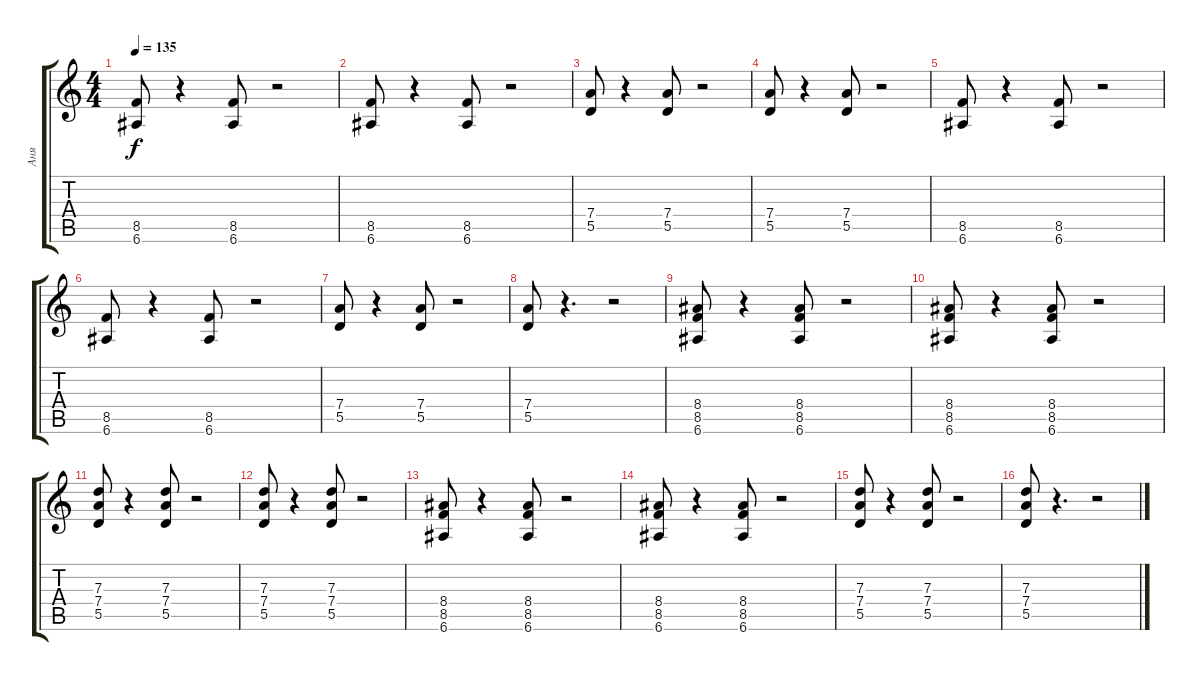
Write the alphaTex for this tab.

\track ("Аня" "Аня") {instrument distortionguitar}
\staff {score tabs}
\tuning (E4 B3 G3 D3 A2 E2) {hide}
\ts (4 4)
\tempo 135
\clef g2
\ks c
(8.5 6.6).8{dy f} r.4 (8.5 6.6).8 r.2 |
(8.5 6.6).8 r.4 (8.5 6.6).8 r.2 |
(7.4 5.5).8 r.4 (7.4 5.5).8 r.2 |
(7.4 5.5).8 r.4 (7.4 5.5).8 r.2 |
(8.5 6.6).8 r.4 (8.5 6.6).8 r.2 |
(8.5 6.6).8 r.4 (8.5 6.6).8 r.2 |
(7.4 5.5).8 r.4 (7.4 5.5).8 r.2 |
(7.4 5.5).8 r.4{d} r.2 |
(8.4 8.5 6.6).8 r.4 (8.4 8.5 6.6).8 r.2 |
(8.4 8.5 6.6).8 r.4 (8.4 8.5 6.6).8 r.2 |
(7.3 7.4 5.5).8 r.4 (7.3 7.4 5.5).8 r.2 |
(7.3 7.4 5.5).8 r.4 (7.3 7.4 5.5).8 r.2 |
(8.4 8.5 6.6).8 r.4 (8.4 8.5 6.6).8 r.2 |
(8.4 8.5 6.6).8 r.4 (8.4 8.5 6.6).8 r.2 |
(7.3 7.4 5.5).8 r.4 (7.3 7.4 5.5).8 r.2 |
(7.3 7.4 5.5).8 r.4{d} r.2
